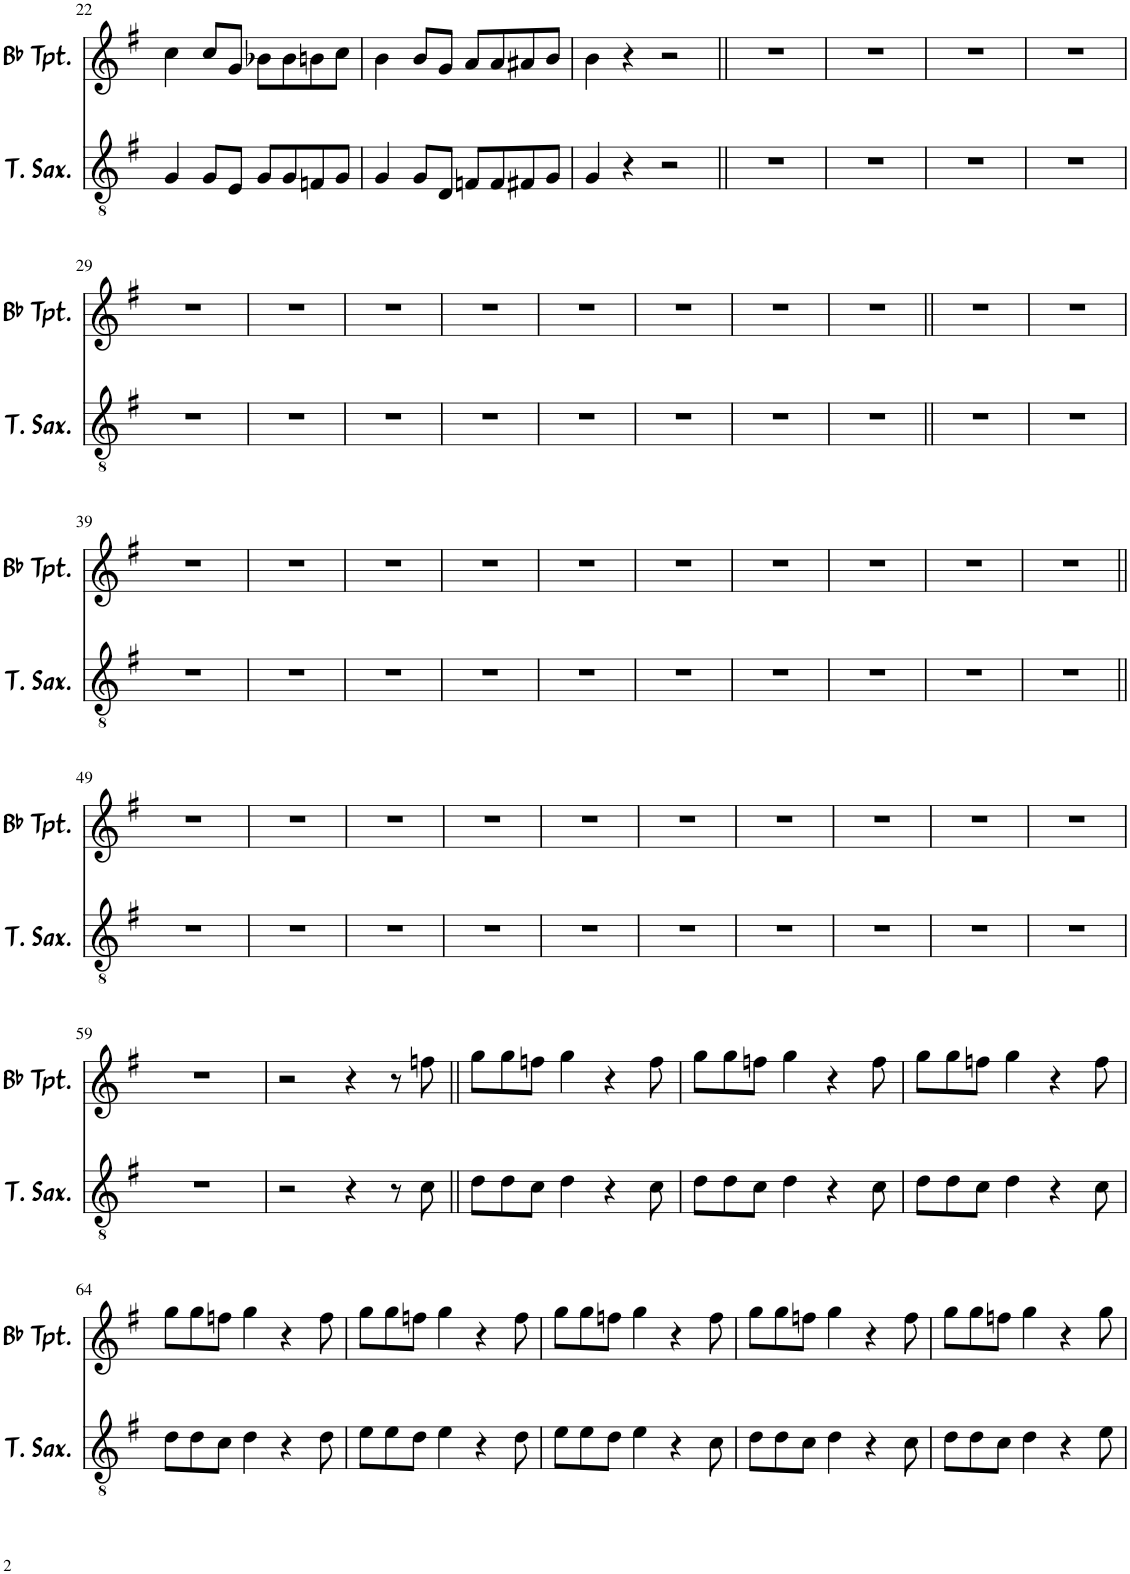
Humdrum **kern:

**kern	**kern
*part2	*part1
*staff2	*staff1
*I"Tenor Saxophone	*I"Bb Trumpet
*I'T. Sax.	*I'Bb Tpt.
!!LO:PB:g=z
*clefGv2	*clefG2
*ITrd8c14	*ITrd1c2
*k[f#]	*k[f#]
*M4/4	*M4/4
=22	=22
4G/	4cc\
8G/L	8cc/L
8E/J	8g/J
8G/L	8b-X\L
8G/	8b-\
8Fn/	8bn\
8G/J	8cc\J
=23	=23
4G/	4b\
8G/L	8b/L
8D/J	8g/J
8Fn/L	8a/L
8F/	8a/
8F#X/	8a#X/
8G/J	8b/J
=24	=24
4G/	4b\
4r	4r
2r	2r
=25||	=25||
1r	1r
=26	=26
1r	1r
=27	=27
1r	1r
=28	=28
1r	1r
!!LO:LB:g=z
=29	=29
1r	1r
=30	=30
1r	1r
=31	=31
1r	1r
=32	=32
1r	1r
=33	=33
1r	1r
=34	=34
1r	1r
=35	=35
1r	1r
=36	=36
1r	1r
=37||	=37||
1r	1r
=38	=38
1r	1r
!!LO:LB:g=z
=39	=39
1r	1r
=40	=40
1r	1r
=41	=41
1r	1r
=42	=42
1r	1r
=43	=43
1r	1r
=44	=44
1r	1r
=45	=45
1r	1r
=46	=46
1r	1r
=47	=47
1r	1r
=48	=48
1r	1r
!!LO:LB:g=z
=49||	=49||
1r	1r
=50	=50
1r	1r
=51	=51
1r	1r
=52	=52
1r	1r
=53	=53
1r	1r
=54	=54
1r	1r
=55	=55
1r	1r
=56	=56
1r	1r
=57	=57
1r	1r
=58	=58
1r	1r
!!LO:LB:g=z
=59	=59
1r	1r
=60	=60
2r	2r
4r	4r
8r	8r
8c\	8ffn\
=61||	=61||
8d\L	8gg\L
8d\	8gg\
8c\J	8ffn\J
4d\	4gg\
4r	4r
8c\	8ff\
=62	=62
8d\L	8gg\L
8d\	8gg\
8c\J	8ffn\J
4d\	4gg\
4r	4r
8c\	8ff\
=63	=63
8d\L	8gg\L
8d\	8gg\
8c\J	8ffn\J
4d\	4gg\
4r	4r
8c\	8ff\
!!LO:LB:g=z
=64	=64
8d\L	8gg\L
8d\	8gg\
8c\J	8ffn\J
4d\	4gg\
4r	4r
8d\	8ff\
=65	=65
8e\L	8gg\L
8e\	8gg\
8d\J	8ffn\J
4e\	4gg\
4r	4r
8d\	8ff\
=66	=66
8e\L	8gg\L
8e\	8gg\
8d\J	8ffn\J
4e\	4gg\
4r	4r
8c\	8ff\
=67	=67
8d\L	8gg\L
8d\	8gg\
8c\J	8ffn\J
4d\	4gg\
4r	4r
8c\	8ff\
=68	=68
8d\L	8gg\L
8d\	8gg\
8c\J	8ffn\J
4d\	4gg\
4r	4r
8e\	8gg\
=	=
*-	*-
